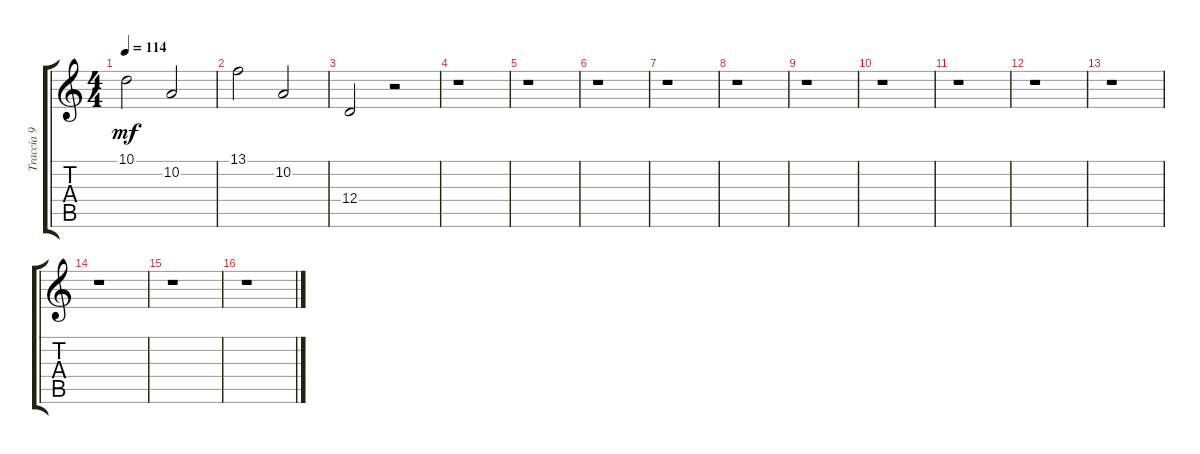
\track ("Traccia 9" "Traccia 9") {instrument koto}
\staff {score tabs}
\tuning (E4 B3 G3 D3 A2 E2) {hide}
\ts (4 4)
\tempo 114
\clef g2
\ks c
10.1.2{dy mf} 10.2.2 |
13.1.2 10.2.2 |
12.4.2 r.2 |
r.1 |
r.1 |
r.1 |
r.1 |
r.1 |
r.1 |
r.1 |
r.1 |
r.1 |
r.1 |
r.1 |
r.1 |
r.1
